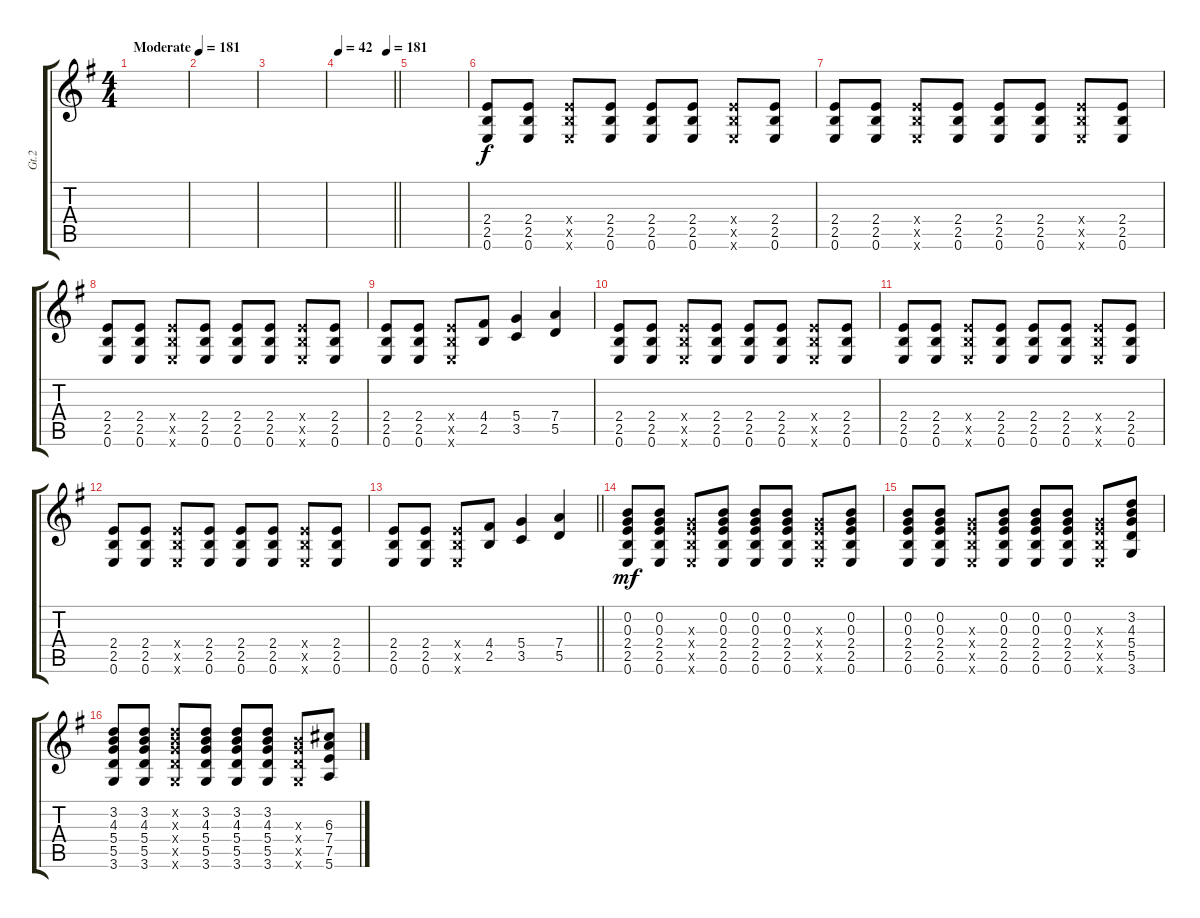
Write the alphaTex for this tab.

\track ("Gt.2" "Gt.2") {instrument distortionguitar}
\staff {score tabs}
\tuning (E4 B3 G3 D3 A2 E2) {hide}
\ts (4 4)
\tempo (181 "Moderate")
\tempo 88
\tempo (181 "Moderate")
\clef g2
\ks eminor
|
|
|
\tempo 42
\tempo (181 0.875)
\barLineRight lightlight
|
|
(2.4 2.5 0.6).8 (2.4 2.5 0.6).8 (2.4{x} 2.5{x} 0.6{x}).8 (2.4 2.5 0.6).8 (2.4 2.5 0.6).8 (2.4 2.5 0.6).8 (2.4{x} 2.5{x} 0.6{x}).8 (2.4 2.5 0.6).8 |
(2.4 2.5 0.6).8 (2.4 2.5 0.6).8 (2.4{x} 2.5{x} 0.6{x}).8 (2.4 2.5 0.6).8 (2.4 2.5 0.6).8 (2.4 2.5 0.6).8 (2.4{x} 2.5{x} 0.6{x}).8 (2.4 2.5 0.6).8 |
(2.4 2.5 0.6).8 (2.4 2.5 0.6).8 (2.4{x} 2.5{x} 0.6{x}).8 (2.4 2.5 0.6).8 (2.4 2.5 0.6).8 (2.4 2.5 0.6).8 (2.4{x} 2.5{x} 0.6{x}).8 (2.4 2.5 0.6).8 |
(2.4 2.5 0.6).8 (2.4 2.5 0.6).8 (2.4{x} 2.5{x} 0.6{x}).8 (4.4 2.5).8 (5.4 3.5).4 (7.4 5.5).4 |
(2.4 2.5 0.6).8 (2.4 2.5 0.6).8 (2.4{x} 2.5{x} 0.6{x}).8 (2.4 2.5 0.6).8 (2.4 2.5 0.6).8 (2.4 2.5 0.6).8 (2.4{x} 2.5{x} 0.6{x}).8 (2.4 2.5 0.6).8 |
(2.4 2.5 0.6).8 (2.4 2.5 0.6).8 (2.4{x} 2.5{x} 0.6{x}).8 (2.4 2.5 0.6).8 (2.4 2.5 0.6).8 (2.4 2.5 0.6).8 (2.4{x} 2.5{x} 0.6{x}).8 (2.4 2.5 0.6).8 |
(2.4 2.5 0.6).8 (2.4 2.5 0.6).8 (2.4{x} 2.5{x} 0.6{x}).8 (2.4 2.5 0.6).8 (2.4 2.5 0.6).8 (2.4 2.5 0.6).8 (2.4{x} 2.5{x} 0.6{x}).8 (2.4 2.5 0.6).8 |
\barLineRight lightlight
(2.4 2.5 0.6).8 (2.4 2.5 0.6).8 (2.4{x} 2.5{x} 0.6{x}).8 (4.4 2.5).8 (5.4 3.5).4 (7.4 5.5).4 |
(0.2 0.3 2.4 2.5 0.6).8{dy mf} (0.2 0.3 2.4 2.5 0.6).8 (0.3{x} 2.4{x} 2.5{x} 0.6{x}).8 (0.2 0.3 2.4 2.5 0.6).8 (0.2 0.3 2.4 2.5 0.6).8 (0.2 0.3 2.4 2.5 0.6).8 (0.3{x} 2.4{x} 2.5{x} 0.6{x}).8 (0.2 0.3 2.4 2.5 0.6).8 |
(0.2 0.3 2.4 2.5 0.6).8 (0.2 0.3 2.4 2.5 0.6).8 (0.3{x} 2.4{x} 2.5{x} 0.6{x}).8 (0.2 0.3 2.4 2.5 0.6).8 (0.2 0.3 2.4 2.5 0.6).8 (0.2 0.3 2.4 2.5 0.6).8 (0.3{x} 2.4{x} 2.5{x} 0.6{x}).8 (3.2 4.3 5.4 5.5 3.6).8 |
(3.2 4.3 5.4 5.5 3.6).8 (3.2 4.3 5.4 5.5 3.6).8 (3.2{x} 4.3{x} 5.4{x} 5.5{x} 3.6{x}).8 (3.2 4.3 5.4 5.5 3.6).8 (3.2 4.3 5.4 5.5 3.6).8 (3.2 4.3 5.4 5.5 3.6).8 (4.3{x} 5.4{x} 5.5{x} 3.6{x}).8 (6.3 7.4 7.5 5.6).8
